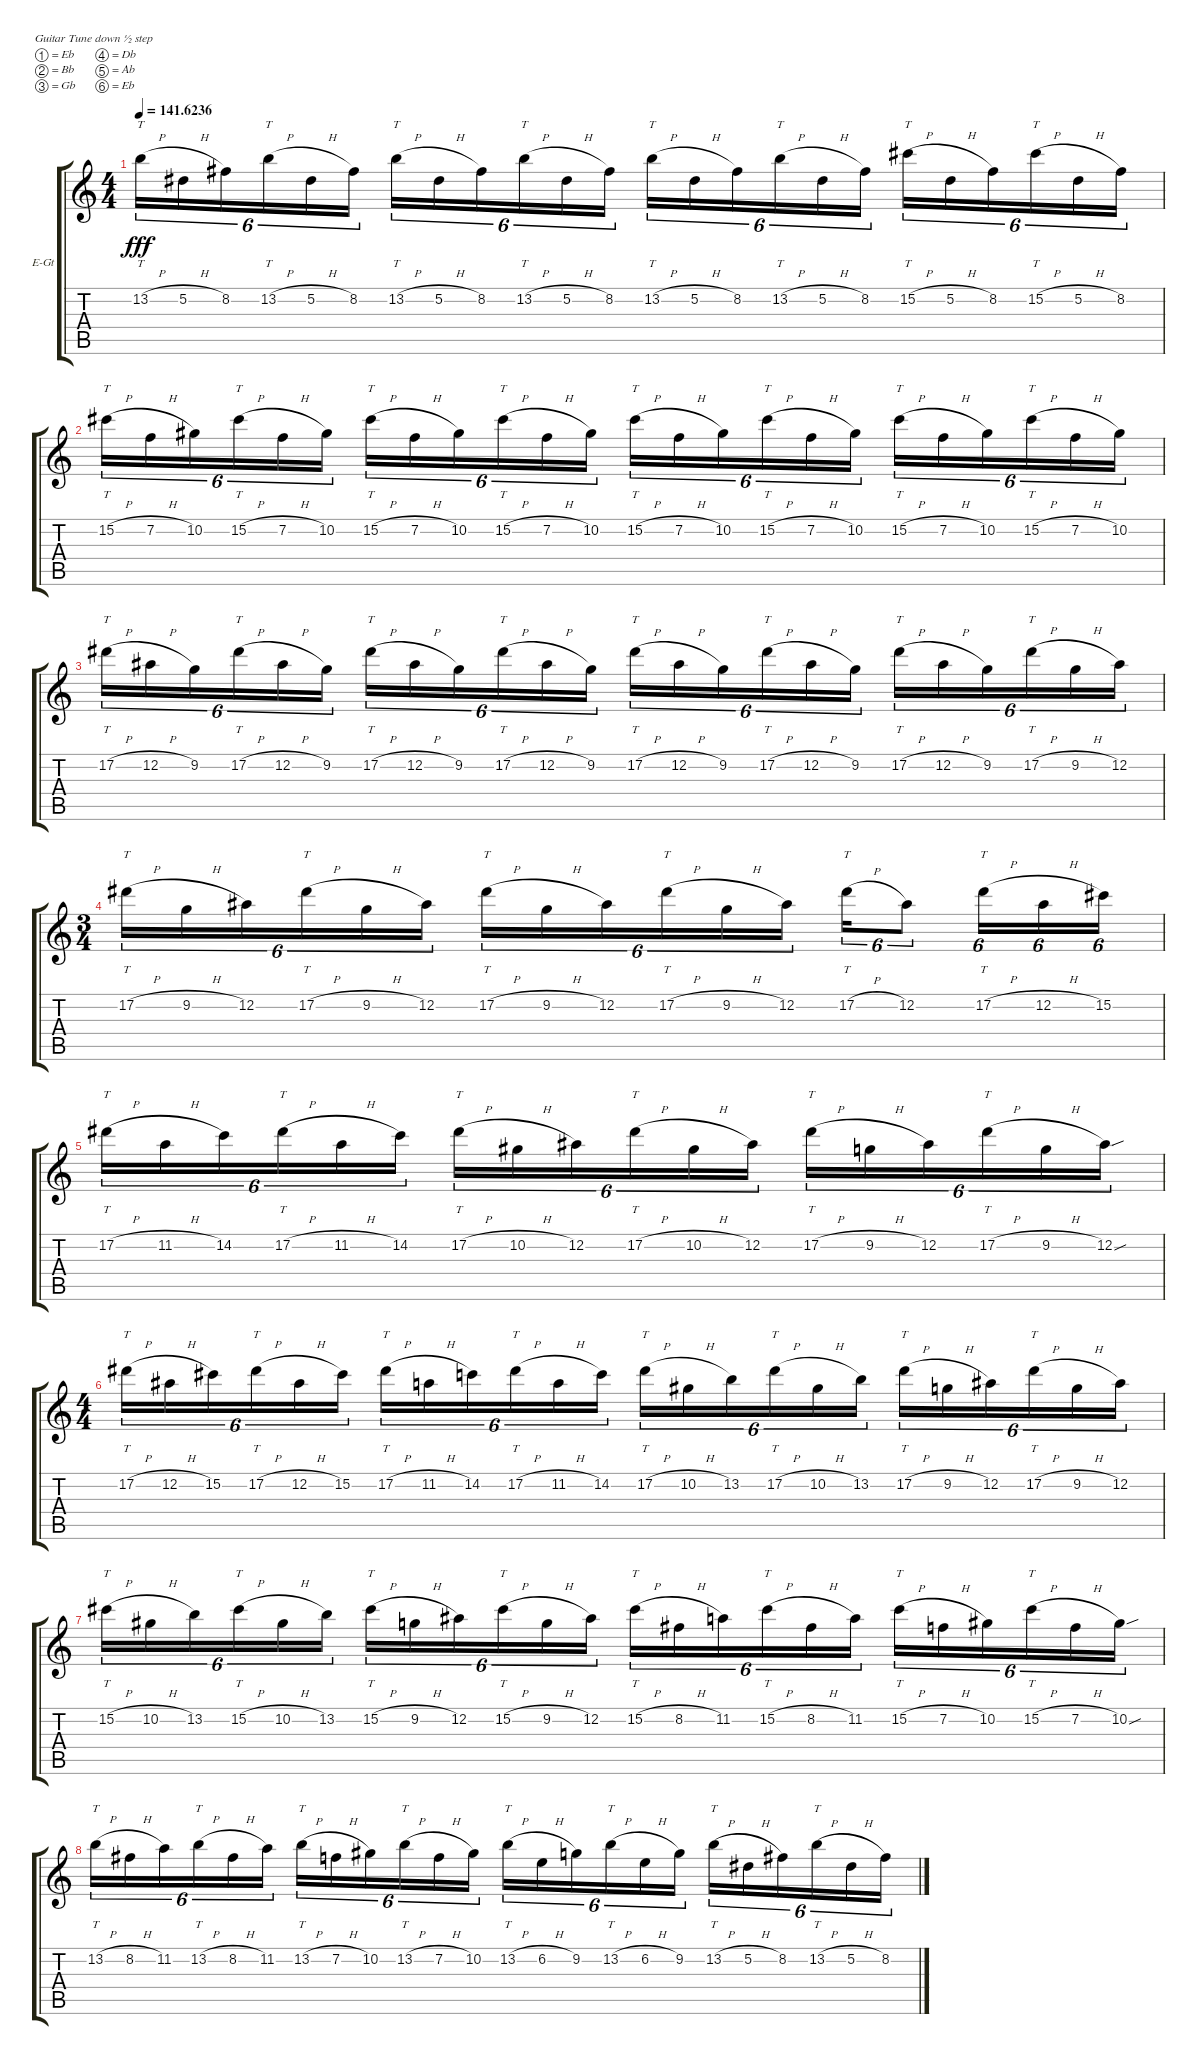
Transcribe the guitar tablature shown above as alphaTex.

\defaultSystemsLayout 4
\bracketExtendMode groupsimilarinstruments
\firstSystemTrackNameOrientation horizontal
\otherSystemsTrackNameOrientation horizontal
\track ("Electric Guitar" "E-Gt") {instrument electricguitarclean}
\staff {score tabs}
\tuning (Eb4 Bb3 Gb3 Db3 Ab2 Eb2)
\ts (4 4)
\tempo
141.6236
\accidentals auto
\clef g2
\ottava regular
\simile none
\ks c
13.2{h}.16{tt tu (6 4) dy fff} 5.2{h}.16{tu (6 4)} 8.2.16{tu (6 4)} 13.2{h}.16{tt tu (6 4)} 5.2{h}.16{tu (6 4)} 8.2.16{tu (6 4)} 13.2{h}.16{tt tu (6 4)} 5.2{h}.16{tu (6 4)} 8.2.16{tu (6 4)} 13.2{h}.16{tt tu (6 4)} 5.2{h}.16{tu (6 4)} 8.2.16{tu (6 4)} 13.2{h}.16{tt tu (6 4)} 5.2{h}.16{tu (6 4)} 8.2.16{tu (6 4)} 13.2{h}.16{tt tu (6 4)} 5.2{h}.16{tu (6 4)} 8.2.16{tu (6 4)} 15.2{h}.16{tt tu (6 4)} 5.2{h}.16{tu (6 4)} 8.2.16{tu (6 4)} 15.2{h}.16{tt tu (6 4)} 5.2{h}.16{tu (6 4)} 8.2.16{tu (6 4)} |
15.2{h}.16{tt tu (6 4)} 7.2{h}.16{tu (6 4)} 10.2.16{tu (6 4)} 15.2{h}.16{tt tu (6 4)} 7.2{h}.16{tu (6 4)} 10.2.16{tu (6 4)} 15.2{h}.16{tt tu (6 4)} 7.2{h}.16{tu (6 4)} 10.2.16{tu (6 4)} 15.2{h}.16{tt tu (6 4)} 7.2{h}.16{tu (6 4)} 10.2.16{tu (6 4)} 15.2{h}.16{tt tu (6 4)} 7.2{h}.16{tu (6 4)} 10.2.16{tu (6 4)} 15.2{h}.16{tt tu (6 4)} 7.2{h}.16{tu (6 4)} 10.2.16{tu (6 4)} 15.2{h}.16{tt tu (6 4)} 7.2{h}.16{tu (6 4)} 10.2.16{tu (6 4)} 15.2{h}.16{tt tu (6 4)} 7.2{h}.16{tu (6 4)} 10.2.16{tu (6 4)} |
17.2{h}.16{tt tu (6 4)} 12.2{h}.16{tu (6 4)} 9.2.16{tu (6 4)} 17.2{h}.16{tt tu (6 4)} 12.2{h}.16{tu (6 4)} 9.2.16{tu (6 4)} 17.2{h}.16{tt tu (6 4)} 12.2{h}.16{tu (6 4)} 9.2.16{tu (6 4)} 17.2{h}.16{tt tu (6 4)} 12.2{h}.16{tu (6 4)} 9.2.16{tu (6 4)} 17.2{h}.16{tt tu (6 4)} 12.2{h}.16{tu (6 4)} 9.2.16{tu (6 4)} 17.2{h}.16{tt tu (6 4)} 12.2{h}.16{tu (6 4)} 9.2.16{tu (6 4)} 17.2{h}.16{tt tu (6 4)} 12.2{h}.16{tu (6 4)} 9.2.16{tu (6 4)} 17.2{h}.16{tt tu (6 4)} 9.2{h}.16{tu (6 4)} 12.2.16{tu (6 4)} |
\ts (3 4)
17.2{h}.16{tt tu (6 4)} 9.2{h}.16{tu (6 4)} 12.2.16{tu (6 4)} 17.2{h}.16{tt tu (6 4)} 9.2{h}.16{tu (6 4)} 12.2.16{tu (6 4)} 17.2{h}.16{tt tu (6 4)} 9.2{h}.16{tu (6 4)} 12.2.16{tu (6 4)} 17.2{h}.16{tt tu (6 4)} 9.2{h}.16{tu (6 4)} 12.2.16{tu (6 4)} 17.2{h}.16{tt tu (6 4)} 12.2.8{tu (6 4)} 17.2{h}.16{tt tu (6 4)} 12.2{h}.16{tu (6 4)} 15.2.16{tu (6 4)} |
17.2{h}.16{tt tu (6 4)} 11.2{h}.16{tu (6 4)} 14.2.16{tu (6 4)} 17.2{h}.16{tt tu (6 4)} 11.2{h}.16{tu (6 4)} 14.2.16{tu (6 4)} 17.2{h}.16{tt tu (6 4)} 10.2{h}.16{tu (6 4)} 12.2.16{tu (6 4)} 17.2{h}.16{tt tu (6 4)} 10.2{h}.16{tu (6 4)} 12.2.16{tu (6 4)} 17.2{h}.16{tt tu (6 4)} 9.2{h}.16{tu (6 4)} 12.2.16{tu (6 4)} 17.2{h}.16{tt tu (6 4)} 9.2{h}.16{tu (6 4)} 12.2{sou}.16{tu (6 4)} |
\ts (4 4)
17.2{h}.16{tt tu (6 4)} 12.2{h}.16{tu (6 4)} 15.2.16{tu (6 4)} 17.2{h}.16{tt tu (6 4)} 12.2{h}.16{tu (6 4)} 15.2.16{tu (6 4)} 17.2{h}.16{tt tu (6 4)} 11.2{h}.16{tu (6 4)} 14.2.16{tu (6 4)} 17.2{h}.16{tt tu (6 4)} 11.2{h}.16{tu (6 4)} 14.2.16{tu (6 4)} 17.2{h}.16{tt tu (6 4)} 10.2{h}.16{tu (6 4)} 13.2.16{tu (6 4)} 17.2{h}.16{tt tu (6 4)} 10.2{h}.16{tu (6 4)} 13.2.16{tu (6 4)} 17.2{h}.16{tt tu (6 4)} 9.2{h}.16{tu (6 4)} 12.2.16{tu (6 4)} 17.2{h}.16{tt tu (6 4)} 9.2{h}.16{tu (6 4)} 12.2.16{tu (6 4)} |
15.2{h}.16{tt tu (6 4)} 10.2{h}.16{tu (6 4)} 13.2.16{tu (6 4)} 15.2{h}.16{tt tu (6 4)} 10.2{h}.16{tu (6 4)} 13.2.16{tu (6 4)} 15.2{h}.16{tt tu (6 4)} 9.2{h}.16{tu (6 4)} 12.2.16{tu (6 4)} 15.2{h}.16{tt tu (6 4)} 9.2{h}.16{tu (6 4)} 12.2.16{tu (6 4)} 15.2{h}.16{tt tu (6 4)} 8.2{h}.16{tu (6 4)} 11.2.16{tu (6 4)} 15.2{h}.16{tt tu (6 4)} 8.2{h}.16{tu (6 4)} 11.2.16{tu (6 4)} 15.2{h}.16{tt tu (6 4)} 7.2{h}.16{tu (6 4)} 10.2.16{tu (6 4)} 15.2{h}.16{tt tu (6 4)} 7.2{h}.16{tu (6 4)} 10.2{sou}.16{tu (6 4)} |
13.2{h}.16{tt tu (6 4)} 8.2{h}.16{tu (6 4)} 11.2.16{tu (6 4)} 13.2{h}.16{tt tu (6 4)} 8.2{h}.16{tu (6 4)} 11.2.16{tu (6 4)} 13.2{h}.16{tt tu (6 4)} 7.2{h}.16{tu (6 4)} 10.2.16{tu (6 4)} 13.2{h}.16{tt tu (6 4)} 7.2{h}.16{tu (6 4)} 10.2.16{tu (6 4)} 13.2{h}.16{tt tu (6 4)} 6.2{h}.16{tu (6 4)} 9.2.16{tu (6 4)} 13.2{h}.16{tt tu (6 4)} 6.2{h}.16{tu (6 4)} 9.2.16{tu (6 4)} 13.2{h}.16{tt tu (6 4)} 5.2{h}.16{tu (6 4)} 8.2.16{tu (6 4)} 13.2{h}.16{tt tu (6 4)} 5.2{h}.16{tu (6 4)} 8.2.16{tu (6 4)}
